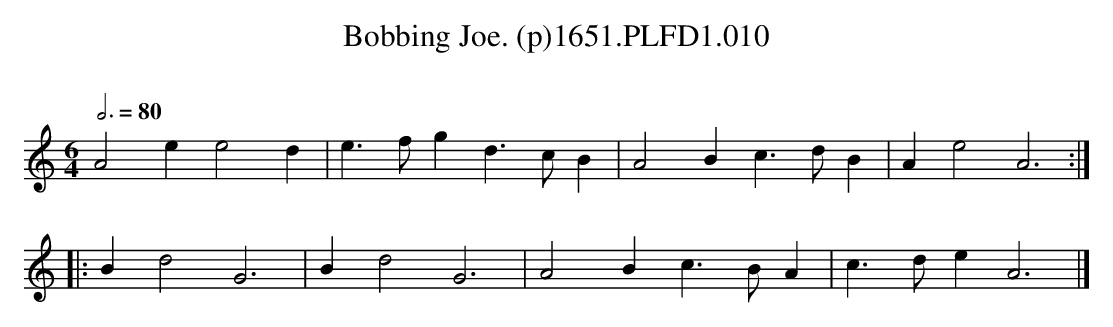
X:1
T:Bobbing Joe. (p)1651.PLFD1.010
M:6/4
L:1/4
Q:3/4=80
O:
K:Am
A2 e e2 d|e>fg d>c B|A2 B c>dB|Ae2 A3:|
|:B d2 G3|B d2 G3|A2 B c>BA| c>de A3|]
